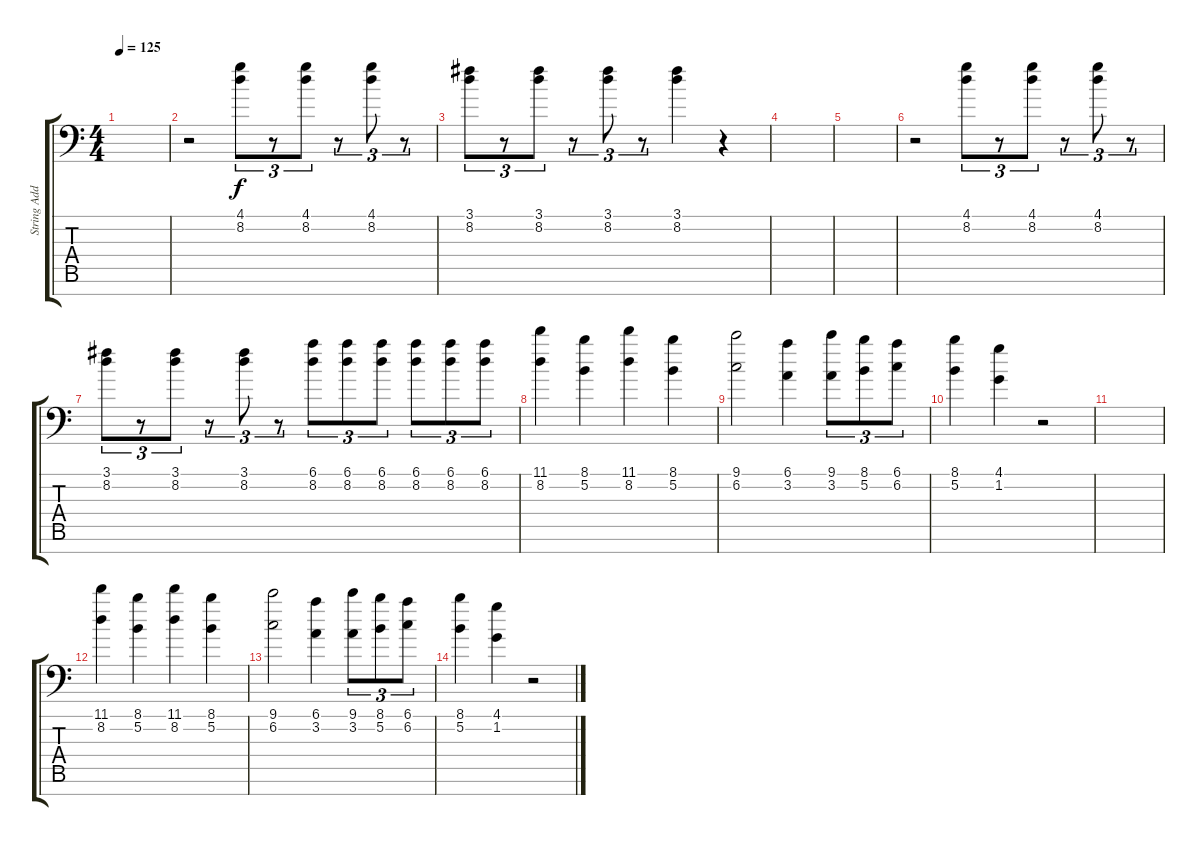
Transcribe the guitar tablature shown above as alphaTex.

\track ("String Additional" "String Add") {instrument stringensemble1}
\staff {score tabs}
\tuning (Eb5 Gb4 Bb3 Db3 E2 G1 C1) {hide}
\ts (4 4)
\tempo 125
\clef f4
\ks c
|
r.2 (4.1 8.2).8{tu (3 2)} r.8{tu (3 2)} (4.1 8.2).8{tu (3 2)} r.8{tu (3 2)} (4.1 8.2).8{tu (3 2)} r.8{tu (3 2)} |
(3.1 8.2).8{tu (3 2)} r.8{tu (3 2)} (3.1 8.2).8{tu (3 2)} r.8{tu (3 2)} (3.1 8.2).8{tu (3 2)} r.8{tu (3 2)} (3.1 8.2).4 r.4 |
|
|
r.2 (4.1 8.2).8{tu (3 2)} r.8{tu (3 2)} (4.1 8.2).8{tu (3 2)} r.8{tu (3 2)} (4.1 8.2).8{tu (3 2)} r.8{tu (3 2)} |
(3.1 8.2).8{tu (3 2)} r.8{tu (3 2)} (3.1 8.2).8{tu (3 2)} r.8{tu (3 2)} (3.1 8.2).8{tu (3 2)} r.8{tu (3 2)} (6.1 8.2).8{tu (3 2)} (6.1 8.2).8{tu (3 2)} (6.1 8.2).8{tu (3 2)} (6.1 8.2).8{tu (3 2)} (6.1 8.2).8{tu (3 2)} (6.1 8.2).8{tu (3 2)} |
(11.1 8.2).4 (8.1 5.2).4 (11.1 8.2).4 (8.1 5.2).4 |
(9.1 6.2).2 (6.1 3.2).4 (9.1 3.2).8{tu (3 2)} (8.1 5.2).8{tu (3 2)} (6.1 6.2).8{tu (3 2)} |
(8.1 5.2).4 (4.1 1.2).4 r.2 |
|
(11.1 8.2).4 (8.1 5.2).4 (11.1 8.2).4 (8.1 5.2).4 |
(9.1 6.2).2 (6.1 3.2).4 (9.1 3.2).8{tu (3 2)} (8.1 5.2).8{tu (3 2)} (6.1 6.2).8{tu (3 2)} |
(8.1 5.2).4 (4.1 1.2).4 r.2
